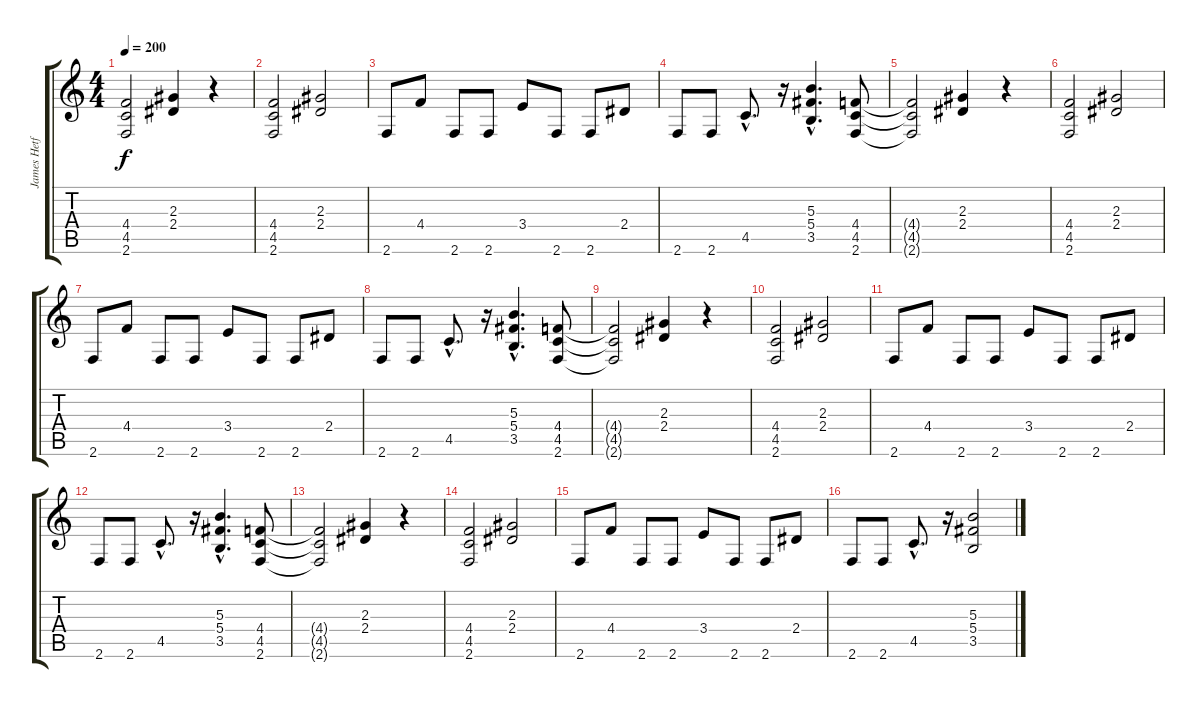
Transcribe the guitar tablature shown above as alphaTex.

\track ("James Hetfield" "James Hetf") {instrument distortionguitar}
\staff {score tabs}
\tuning (Eb4 Bb3 Gb3 Db3 Ab2 Eb2) {hide}
\ts (4 4)
\tempo 200
\clef g2
\ks c
(4.4 4.5 2.6).2{dy f} (2.3 2.4).4 r.4 |
(4.4 4.5 2.6).2 (2.3 2.4).2 |
2.6.8 4.4.8 2.6.8 2.6.8 3.4.8 2.6.8 2.6.8 2.4.8 |
2.6.8 2.6.8 4.5{hac}.8{d} r.16 (5.3{hac} 5.4{hac} 3.5{hac}).4{d} (4.4 4.5 2.6).8 |
(4.4{t} 4.5{t} 2.6{t}).2 (2.3 2.4).4 r.4 |
(4.4 4.5 2.6).2 (2.3 2.4).2 |
2.6.8 4.4.8 2.6.8 2.6.8 3.4.8 2.6.8 2.6.8 2.4.8 |
2.6.8 2.6.8 4.5{hac}.8{d} r.16 (5.3{hac} 5.4{hac} 3.5{hac}).4{d} (4.4 4.5 2.6).8 |
(4.4{t} 4.5{t} 2.6{t}).2 (2.3 2.4).4 r.4 |
(4.4 4.5 2.6).2 (2.3 2.4).2 |
2.6.8 4.4.8 2.6.8 2.6.8 3.4.8 2.6.8 2.6.8 2.4.8 |
2.6.8 2.6.8 4.5{hac}.8{d} r.16 (5.3{hac} 5.4{hac} 3.5{hac}).4{d} (4.4 4.5 2.6).8 |
(4.4{t} 4.5{t} 2.6{t}).2 (2.3 2.4).4 r.4 |
(4.4 4.5 2.6).2 (2.3 2.4).2 |
2.6.8 4.4.8 2.6.8 2.6.8 3.4.8 2.6.8 2.6.8 2.4.8 |
2.6.8 2.6.8 4.5{hac}.8{d} r.16 (5.3 5.4 3.5).2
